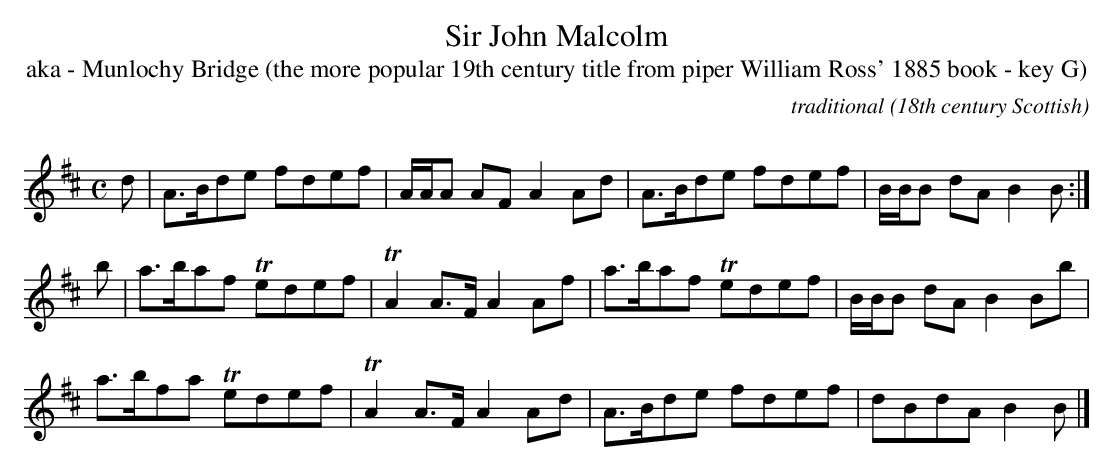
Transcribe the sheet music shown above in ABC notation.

X:1
T:Sir John Malcolm
T:aka - Munlochy Bridge (the more popular 19th century title from piper William Ross' 1885 book - key G)
C:traditional
O:18th century Scottish
Q:244
L:1/8
M:C
K:D
d|A>Bde fdef|A/A/A AF A2 Ad|A>Bde fdef|B/B/B dA B2 B:|
b|a>baf Tedef|TA2 A>F A2 Af|a>baf Tedef|B/B/B dA B2 Bb|
a>bfa Tedef|TA2 A>F A2 Ad|A>Bde fdef|dBdA B2 B|]
